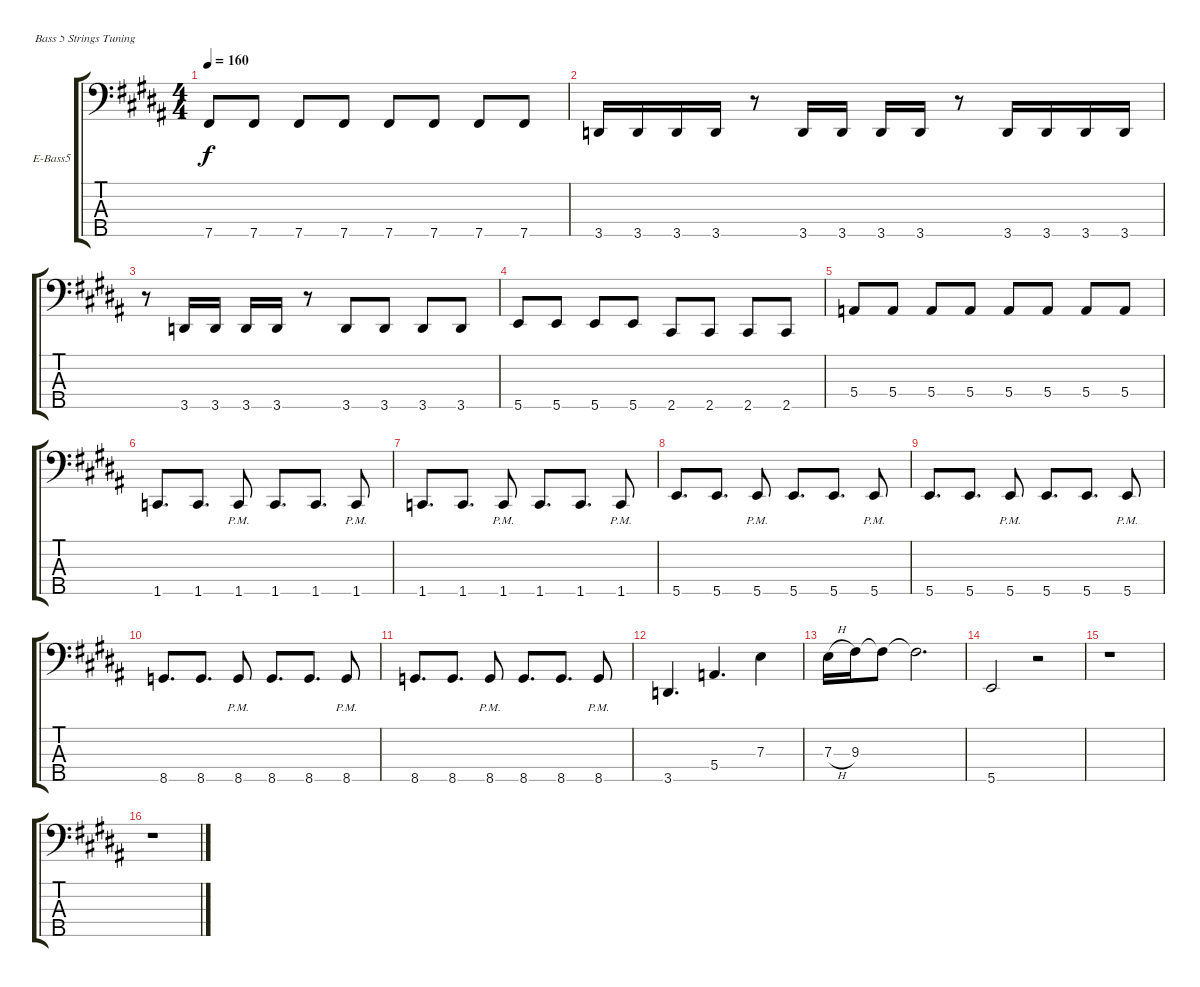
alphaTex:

\defaultSystemsLayout 4
\bracketExtendMode groupsimilarinstruments
\firstSystemTrackNameOrientation horizontal
\otherSystemsTrackNameOrientation horizontal
\track ("Electric Bass" "E-Bass5") {instrument electricbassfinger}
\staff {score tabs}
\tuning (G2 D2 A1 E1 B0)
\ts (4 4)
\tempo 160
\clef f4
\scale
0.333333
\ks b
7.5.8{dy f} 7.5.8 7.5.8 7.5.8 7.5.8 7.5.8 7.5.8 7.5.8 |
\scale
0.333333 3.5.16 3.5.16 3.5.16 3.5.16 r.8 3.5.16 3.5.16 3.5.16 3.5.16 r.8 3.5.16 3.5.16 3.5.16 3.5.16 |
\scale
0.333333 r.8 3.5.16 3.5.16 3.5.16 3.5.16 r.8 3.5.8 3.5.8 3.5.8 3.5.8 |
\scale
0.333333 5.5.8 5.5.8 5.5.8 5.5.8 2.5.8 2.5.8 2.5.8 2.5.8 |
\scale
0.333333 5.4.8 5.4.8 5.4.8 5.4.8 5.4.8 5.4.8 5.4.8 5.4.8 |
\scale
0.333333 1.5.8{d} 1.5.8{d} 1.5{pm}.8 1.5.8{d} 1.5.8{d} 1.5{pm}.8 |
\scale
0.333333 1.5.8{d} 1.5.8{d} 1.5{pm}.8 1.5.8{d} 1.5.8{d} 1.5{pm}.8 |
\scale
0.333333 5.5.8{d} 5.5.8{d} 5.5{pm}.8 5.5.8{d} 5.5.8{d} 5.5{pm}.8 |
\scale
0.333333 5.5.8{d} 5.5.8{d} 5.5{pm}.8 5.5.8{d} 5.5.8{d} 5.5{pm}.8 |
\scale
0.333333 8.5.8{d} 8.5.8{d} 8.5{pm}.8 8.5.8{d} 8.5.8{d} 8.5{pm}.8 |
\scale
0.333333 8.5.8{d} 8.5.8{d} 8.5{pm}.8 8.5.8{d} 8.5.8{d} 8.5{pm}.8 |
\scale
0.333333 3.5.4{d} 5.4.4{d} 7.3.4 |
\scale
0.333333 7.3{h}.16 9.3.16 9.3{t}.8 9.3{t}.2{d} |
\scale
0.333333 5.5.2 r.2 |
\scale
0.333333 r.1 |
\scale
0.333333 r.1
